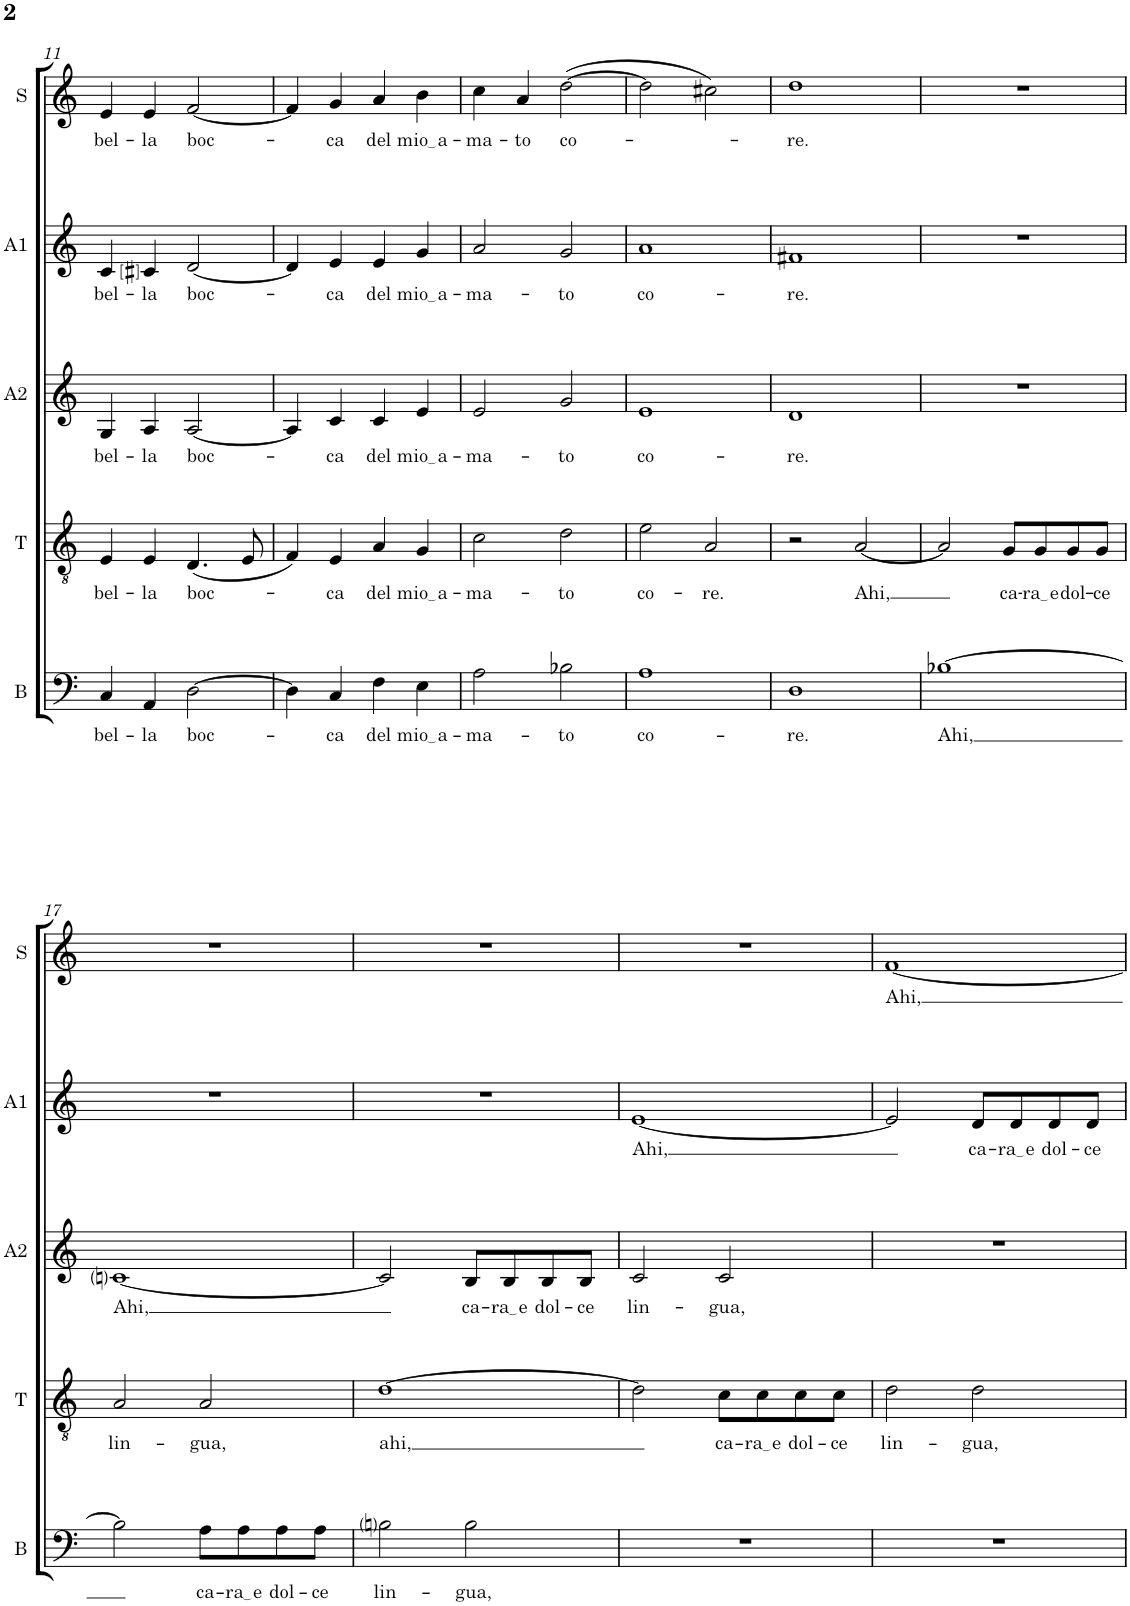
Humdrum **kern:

**kern	**text	**kern	**text	**kern	**text	**kern	**text	**kern	**text
*part5	*part5	*part4	*part4	*part3	*part3	*part2	*part2	*part1	*part1
*staff5	*staff5	*staff4	*staff4	*staff3	*staff3	*staff2	*staff2	*staff1	*staff1
*I"Basso (Bass)	*	*I"Tenore (Tenor)	*	*I"Quinto (Alto 2)	*	*I"Alto (Alto 1)	*	*I"Canto (Soprano)	*
*I'B	*	*I'T	*	*I'A2	*	*I'A1	*	*I'S	*
!!LO:PB:g=z
*clefF4	*	*clefGv2	*	*clefG2	*	*clefG2	*	*clefG2	*
*k[]	*	*k[]	*	*k[]	*	*k[]	*	*k[]	*
*M4/4	*	*M4/4	*	*M4/4	*	*M4/4	*	*M4/4	*
*met(c)	*	*met(c)	*	*met(c)	*	*met(c)	*	*met(c)	*
=11	=11	=11	=11	=11	=11	=11	=11	=11	=11
!	!LO:LY:b	!	!LO:LY:b	!	!LO:LY:b	!	!LO:LY:b	!	!LO:LY:b
4C/	bel-	4E/	bel-	4G/	bel-	4c/	bel-	4e/	bel-
!	!LO:LY:b	!	!LO:LY:b	!	!LO:LY:b	!	!LO:LY:b	!	!LO:LY:b
4AA/	-la	4E/	-la	4A/	-la	4c#j/	-la	4e/	-la
!	!LO:LY:b	!	!LO:LY:b	!	!LO:LY:b	!	!LO:LY:b	!	!LO:LY:b
[2D\	boc-	(4.D/	boc-	[2A/	boc-	[2d/	boc-	[2f/	boc-
.	.	8E/	.	.	.	.	.	.	.
=12	=12	=12	=12	=12	=12	=12	=12	=12	=12
4D\]	.	4F/)	.	4A/]	.	4d/]	.	4f/]	.
!	!LO:LY:b	!	!LO:LY:b	!	!LO:LY:b	!	!LO:LY:b	!	!LO:LY:b
4C/	-ca	4E/	-ca	4c/	-ca	4e/	-ca	4g/	-ca
!	!LO:LY:b	!	!LO:LY:b	!	!LO:LY:b	!	!LO:LY:b	!	!LO:LY:b
4F\	del	4A/	del	4c/	del	4e/	del	4a/	del
!	!LO:LY:b	!	!LO:LY:b	!	!LO:LY:b	!	!LO:LY:b	!	!LO:LY:b
4E\	mio a	4G/	mio a	4e/	mio a	4g/	mio a	4b\	mio a
=13	=13	=13	=13	=13	=13	=13	=13	=13	=13
!	!LO:LY:b	!	!LO:LY:b	!	!LO:LY:b	!	!LO:LY:b	!	!LO:LY:b
2A\	-ma-	2c\	-ma-	2e/	-ma-	2a/	-ma-	4cc\	-ma-
!	!	!	!	!	!	!	!	!	!LO:LY:b
.	.	.	.	.	.	.	.	4a/	-to
!	!LO:LY:b	!	!LO:LY:b	!	!LO:LY:b	!	!LO:LY:b	!	!LO:LY:b
2B-X\	-to	2d\	-to	2g/	-to	2g/	-to	([2dd\	co-
=14	=14	=14	=14	=14	=14	=14	=14	=14	=14
!	!LO:LY:b	!	!LO:LY:b	!	!LO:LY:b	!	!LO:LY:b	!	!
1A	co-	2e\	co-	1e	co-	1a	co-	2dd\]	.
!	!	!	!LO:LY:b	!	!	!	!	!	!
.	.	2A/	-re.	.	.	.	.	2cc#X\)	.
=15	=15	=15	=15	=15	=15	=15	=15	=15	=15
!	!LO:LY:b	!	!	!	!LO:LY:b	!	!LO:LY:b	!	!LO:LY:b
1D	-re.	2r	.	1d	-re.	1f#X	-re.	1dd	-re.
!	!	!	!LO:LY:b	!	!	!	!	!	!
.	.	[2A/	Ahi,	.	.	.	.	.	.
=16	=16	=16	=16	=16	=16	=16	=16	=16	=16
!	!LO:LY:b	!	!	!	!	!	!	!	!
[1B-X	Ahi,	2A/]	.	1r	.	1r	.	1r	.
!	!	!	!LO:LY:b	!	!	!	!	!	!
.	.	8G/L	ca-	.	.	.	.	.	.
!	!	!	!LO:LY:b	!	!	!	!	!	!
.	.	8G/	ra e	.	.	.	.	.	.
!	!	!	!LO:LY:b	!	!	!	!	!	!
.	.	8G/	dol-	.	.	.	.	.	.
!	!	!	!LO:LY:b	!	!	!	!	!	!
.	.	8G/J	-ce	.	.	.	.	.	.
!!LO:LB:g=z
=17	=17	=17	=17	=17	=17	=17	=17	=17	=17
!	!	!	!LO:LY:b	!	!LO:LY:b	!	!	!	!
2B-\]	.	2A/	lin-	[1cni	Ahi,	1r	.	1r	.
!	!LO:LY:b	!	!LO:LY:b	!	!	!	!	!	!
8A\L	ca-	2A/	-gua,	.	.	.	.	.	.
!	!LO:LY:b	!	!	!	!	!	!	!	!
8A\	ra e	.	.	.	.	.	.	.	.
!	!LO:LY:b	!	!	!	!	!	!	!	!
8A\	dol-	.	.	.	.	.	.	.	.
!	!LO:LY:b	!	!	!	!	!	!	!	!
8A\J	-ce	.	.	.	.	.	.	.	.
=18	=18	=18	=18	=18	=18	=18	=18	=18	=18
!	!LO:LY:b	!	!LO:LY:b	!	!	!	!	!	!
2Bni\	lin-	[1d	ahi,	2c/]	.	1r	.	1r	.
!	!LO:LY:b	!	!	!	!LO:LY:b	!	!	!	!
2B\	-gua,	.	.	8B/L	ca-	.	.	.	.
!	!	!	!	!	!LO:LY:b	!	!	!	!
.	.	.	.	8B/	ra e	.	.	.	.
!	!	!	!	!	!LO:LY:b	!	!	!	!
.	.	.	.	8B/	dol-	.	.	.	.
!	!	!	!	!	!LO:LY:b	!	!	!	!
.	.	.	.	8B/J	-ce	.	.	.	.
=19	=19	=19	=19	=19	=19	=19	=19	=19	=19
!	!	!	!	!	!LO:LY:b	!	!LO:LY:b	!	!
1r	.	2d\]	.	2c/	lin-	[1e	Ahi,	1r	.
!	!	!	!LO:LY:b	!	!LO:LY:b	!	!	!	!
.	.	8c\L	ca-	2c/	-gua,	.	.	.	.
!	!	!	!LO:LY:b	!	!	!	!	!	!
.	.	8c\	ra e	.	.	.	.	.	.
!	!	!	!LO:LY:b	!	!	!	!	!	!
.	.	8c\	dol-	.	.	.	.	.	.
!	!	!	!LO:LY:b	!	!	!	!	!	!
.	.	8c\J	-ce	.	.	.	.	.	.
=20	=20	=20	=20	=20	=20	=20	=20	=20	=20
!	!	!	!LO:LY:b	!	!	!	!	!	!LO:LY:b
1r	.	2d\	lin-	1r	.	2e/]	.	[1f	Ahi,
!	!	!	!LO:LY:b	!	!	!	!LO:LY:b	!	!
.	.	2d\	-gua,	.	.	8d/L	ca-	.	.
!	!	!	!	!	!	!	!LO:LY:b	!	!
.	.	.	.	.	.	8d/	ra e	.	.
!	!	!	!	!	!	!	!LO:LY:b	!	!
.	.	.	.	.	.	8d/	dol-	.	.
!	!	!	!	!	!	!	!LO:LY:b	!	!
.	.	.	.	.	.	8d/J	-ce	.	.
=	=	=	=	=	=	=	=	=	=
*-	*-	*-	*-	*-	*-	*-	*-	*-	*-
